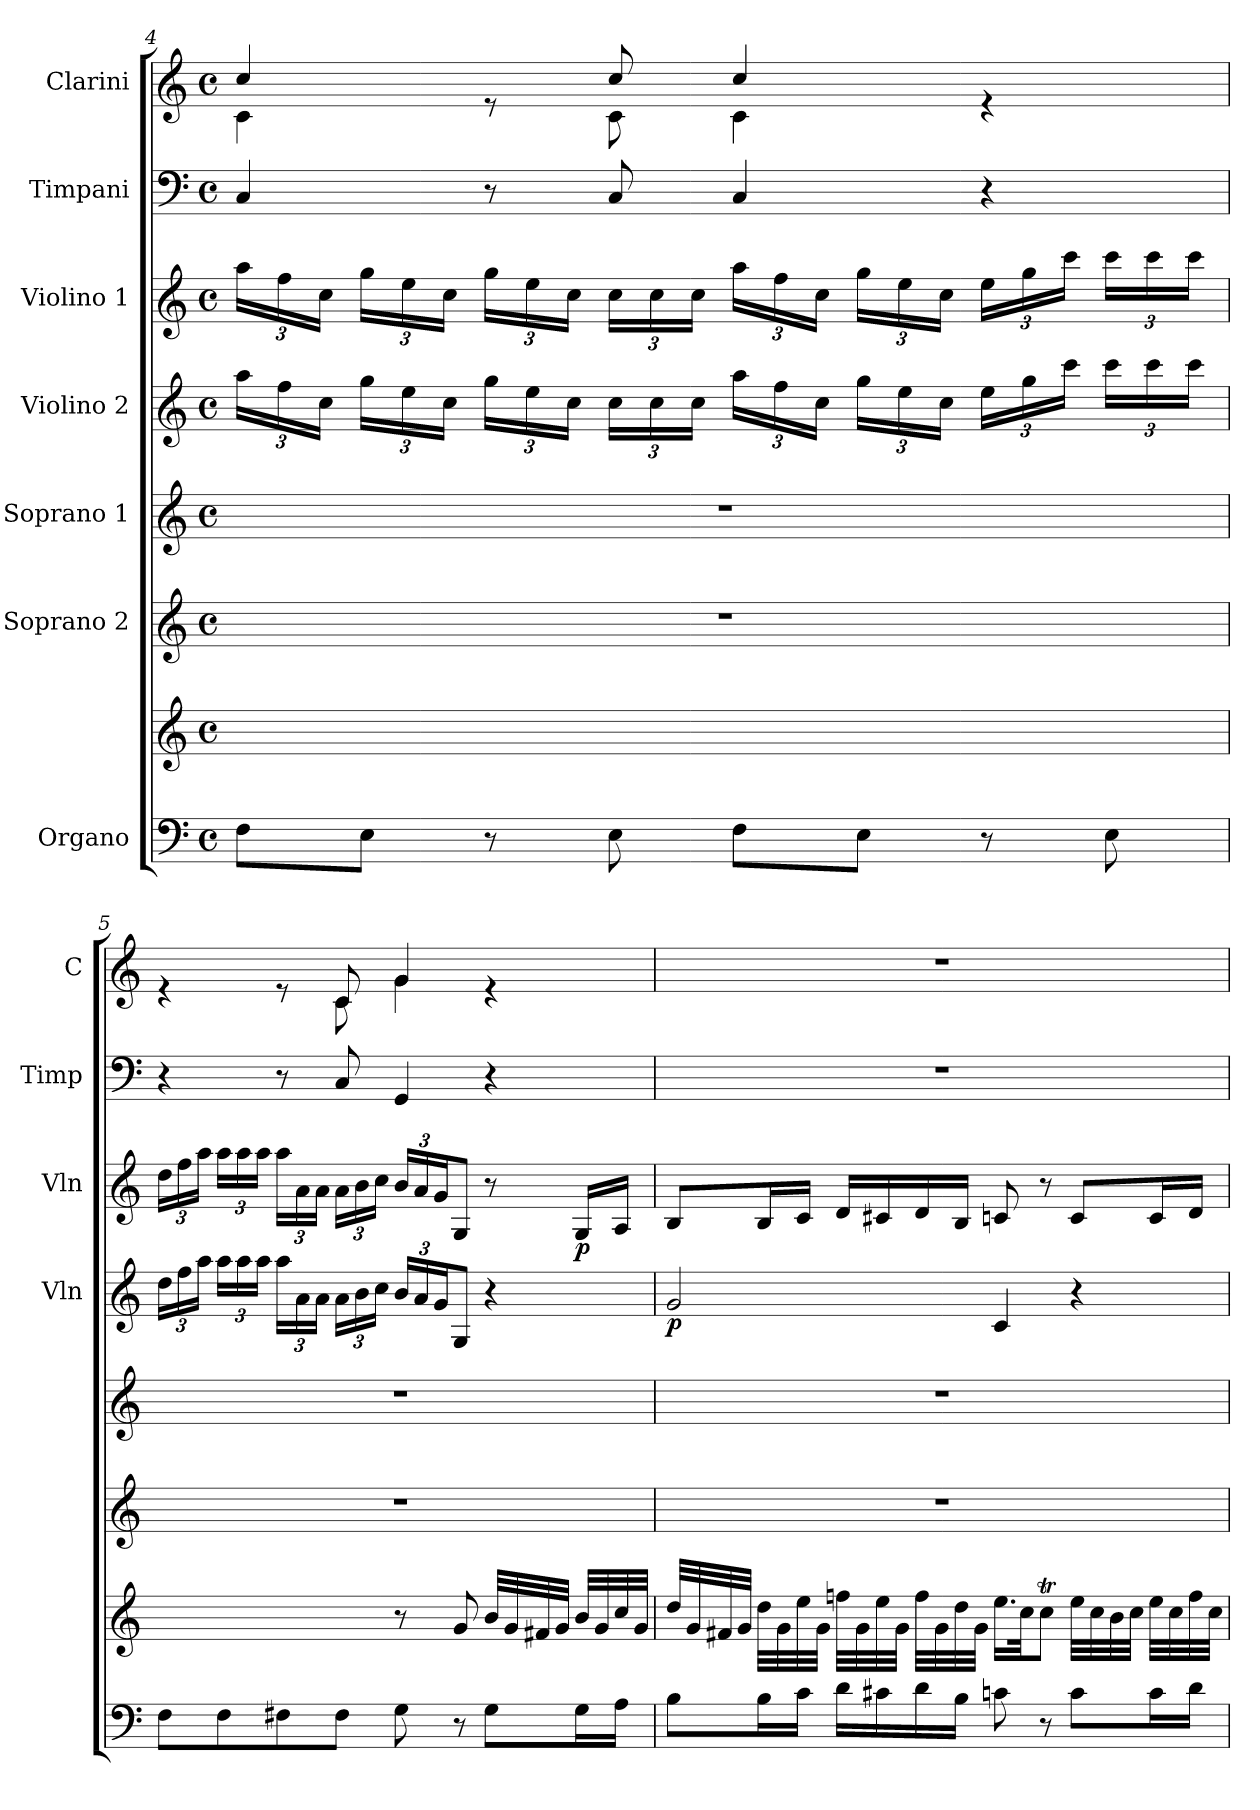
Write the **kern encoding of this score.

**kern	**kern	**kern	**kern	**kern	**dynam	**kern	**dynam	**kern	**kern
*part7	*part7	*part6	*part5	*part4	*part4	*part3	*part3	*part2	*part1
*staff8	*staff7	*staff6	*staff5	*staff4	*staff4	*staff3	*staff3	*staff2	*staff1
*I"Organo	*	*I"Soprano 2	*I"Soprano 1	*I"Violino 2	*	*I"Violino 1	*	*I"Timpani	*I"Clarini
*	*	*	*	*I'Vln	*	*I'Vln	*	*I'Timp	*I'C
!!LO:LB:g=z
*clefF4	*clefG2	*clefG2	*clefG2	*clefG2	*	*clefG2	*	*clefF4	*clefG2
*k[]	*k[]	*k[]	*k[]	*k[]	*	*k[]	*	*k[]	*k[]
*M4/4	*M4/4	*M4/4	*M4/4	*M4/4	*	*M4/4	*	*M4/4	*M4/4
*met(c)	*met(c)	*met(c)	*met(c)	*met(c)	*	*met(c)	*	*met(c)	*met(c)
*	*	*	*	*Xbrackettup	*	*Xbrackettup	*	*	*
=4	=4	=4	=4	=4	=4	=4	=4	=4	=4
*	*	*	*	*	*	*	*	*	*^
8F\L	1ryy	1r	1r	24aa\LL	.	24aa\LL	.	4C/	4cc/	4c\
.	.	.	.	24ff\	.	24ff\	.	.	.	.
.	.	.	.	24cc\JJ	.	24cc\JJ	.	.	.	.
8E\J	.	.	.	24gg\LL	.	24gg\LL	.	.	.	.
.	.	.	.	24ee\	.	24ee\	.	.	.	.
.	.	.	.	24cc\JJ	.	24cc\JJ	.	.	.	.
8r	.	.	.	24gg\LL	.	24gg\LL	.	8r	8re	8ryy
.	.	.	.	24ee\	.	24ee\	.	.	.	.
.	.	.	.	24cc\JJ	.	24cc\JJ	.	.	.	.
8E\	.	.	.	24cc\LL	.	24cc\LL	.	8C/	8cc/	8c\
.	.	.	.	24cc\	.	24cc\	.	.	.	.
.	.	.	.	24cc\JJ	.	24cc\JJ	.	.	.	.
8F\L	.	.	.	24aa\LL	.	24aa\LL	.	4C/	4cc/	4c\
.	.	.	.	24ff\	.	24ff\	.	.	.	.
.	.	.	.	24cc\JJ	.	24cc\JJ	.	.	.	.
8E\J	.	.	.	24gg\LL	.	24gg\LL	.	.	.	.
.	.	.	.	24ee\	.	24ee\	.	.	.	.
.	.	.	.	24cc\JJ	.	24cc\JJ	.	.	.	.
8r	.	.	.	24ee\LL	.	24ee\LL	.	4r	4re	4ryy
.	.	.	.	24gg\	.	24gg\	.	.	.	.
.	.	.	.	24ccc\JJ	.	24ccc\JJ	.	.	.	.
8E\	.	.	.	24ccc\LL	.	24ccc\LL	.	.	.	.
.	.	.	.	24ccc\	.	24ccc\	.	.	.	.
.	.	.	.	24ccc\JJ	.	24ccc\JJ	.	.	.	.
=5	=5	=5	=5	=5	=5	=5	=5	=5	=5	=5
8F\L	2ryy	1r	1r	24dd\LL	.	24dd\LL	.	4r	4re	4.ryy
.	.	.	.	24ff\	.	24ff\	.	.	.	.
.	.	.	.	24aa\JJ	.	24aa\JJ	.	.	.	.
8F\	.	.	.	24aa\LL	.	24aa\LL	.	.	.	.
.	.	.	.	24aa\	.	24aa\	.	.	.	.
.	.	.	.	24aa\JJ	.	24aa\JJ	.	.	.	.
8F#X\	.	.	.	24aa\LL	.	24aa\LL	.	8r	8re	.
.	.	.	.	24a\	.	24a\	.	.	.	.
.	.	.	.	24a\JJ	.	24a\JJ	.	.	.	.
8F#\J	.	.	.	24a\LL	.	24a\LL	.	8C/	8c/	8c\
.	.	.	.	24b\	.	24b\	.	.	.	.
.	.	.	.	24cc\JJ	.	24cc\JJ	.	.	.	.
8G\	8r	.	.	24b/LL	.	24b/LL	.	4GG/	4g/	4g\
.	.	.	.	24a/	.	24a/	.	.	.	.
.	.	.	.	24g/J	.	24g/J	.	.	.	.
8r	8g/	.	.	8G/J	.	8G/J	.	.	.	.
8G\L	32b/LLL	.	.	4r	.	8r	.	4r	4re	4ryy
.	32g/	.	.	.	.	.	.	.	.	.
.	32f#X/	.	.	.	.	.	.	.	.	.
.	32g/JJJ	.	.	.	.	.	.	.	.	.
!	!	!	!	!	!	!	!LO:DY:b	!	!	!
16G\L	32b/LLL	.	.	.	.	16G/LL	p	.	.	.
.	32g/	.	.	.	.	.	.	.	.	.
16A\JJ	32cc/	.	.	.	.	16A/JJ	.	.	.	.
.	32g/JJJ	.	.	.	.	.	.	.	.	.
*	*	*	*	*	*	*	*	*	*v	*v
!!LO:PB:g=z
=6	=6	=6	=6	=6	=6	=6	=6	=6	=6
!	!	!	!	!	!LO:DY:b	!	!	!	!
8B\L	32dd/LLL	1r	1r	2g/	p	8B/L	.	1r	1r
.	32g/	.	.	.	.	.	.	.	.
.	32f#X/	.	.	.	.	.	.	.	.
.	32g/JJJ	.	.	.	.	.	.	.	.
16B\L	32dd\LLL	.	.	.	.	16B/L	.	.	.
.	32g\	.	.	.	.	.	.	.	.
16c\JJ	32ee\	.	.	.	.	16c/JJ	.	.	.
.	32g\JJJ	.	.	.	.	.	.	.	.
16d\LL	32ffn\LLL	.	.	.	.	16d/LL	.	.	.
.	32g\	.	.	.	.	.	.	.	.
16c#X\	32ee\	.	.	.	.	16c#X/	.	.	.
.	32g\JJJ	.	.	.	.	.	.	.	.
16d\	32ff\LLL	.	.	.	.	16d/	.	.	.
.	32g\	.	.	.	.	.	.	.	.
16B\JJ	32dd\	.	.	.	.	16B/JJ	.	.	.
.	32g\JJJ	.	.	.	.	.	.	.	.
8cn\	16.ee\LL	.	.	4c/	.	8cn/	.	.	.
.	32cc\JK	.	.	.	.	.	.	.	.
8r	8ccT\J	.	.	.	.	8r	.	.	.
8c\L	32ee\LLL	.	.	4r	.	8c/L	.	.	.
.	32cc\	.	.	.	.	.	.	.	.
.	32b\	.	.	.	.	.	.	.	.
.	32cc\JJJ	.	.	.	.	.	.	.	.
16c\L	32ee\LLL	.	.	.	.	16c/L	.	.	.
.	32cc\	.	.	.	.	.	.	.	.
16d\JJ	32ff\	.	.	.	.	16d/JJ	.	.	.
.	32cc\JJJ	.	.	.	.	.	.	.	.
=	=	=	=	=	=	=	=	=	=
*-	*-	*-	*-	*-	*-	*-	*-	*-	*-
